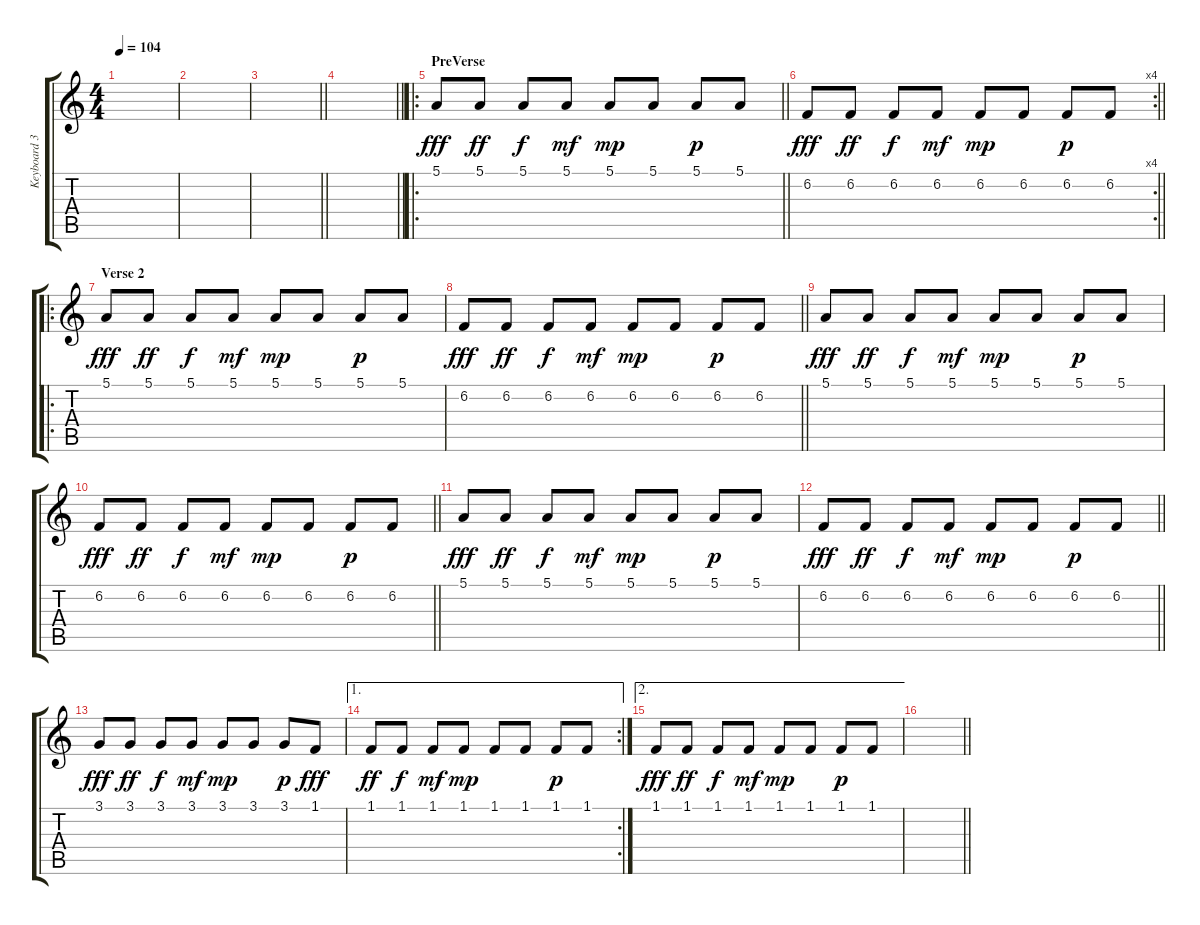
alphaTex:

\track ("Keyboard 3" "Keyboard 3") {instrument musicbox}
\staff {score tabs}
\tuning (E4 B3 G3 D3 A2 E2) {hide}
\ts (4 4)
\tempo 104
\clef g2
\ks c
|
|
\barLineRight lightlight
|
\barLineRight lightlight
|
\ro
\section ("" "PreVerse")
\barLineRight lightlight
5.1.8{dy fff} 5.1.8{dy ff} 5.1.8{dy f} 5.1.8{dy mf} 5.1.8{dy mp} 5.1.8 5.1.8{dy p} 5.1.8 |
\rc 4
\barLineRight lightlight
6.2.8{dy fff} 6.2.8{dy ff} 6.2.8{dy f} 6.2.8{dy mf} 6.2.8{dy mp} 6.2.8 6.2.8{dy p} 6.2.8 |
\ro
\section ("" "Verse 2")
5.1.8{dy fff} 5.1.8{dy ff} 5.1.8{dy f} 5.1.8{dy mf} 5.1.8{dy mp} 5.1.8 5.1.8{dy p} 5.1.8 |
\barLineRight lightlight
6.2.8{dy fff} 6.2.8{dy ff} 6.2.8{dy f} 6.2.8{dy mf} 6.2.8{dy mp} 6.2.8 6.2.8{dy p} 6.2.8 |
5.1.8{dy fff} 5.1.8{dy ff} 5.1.8{dy f} 5.1.8{dy mf} 5.1.8{dy mp} 5.1.8 5.1.8{dy p} 5.1.8 |
\barLineRight lightlight
6.2.8{dy fff} 6.2.8{dy ff} 6.2.8{dy f} 6.2.8{dy mf} 6.2.8{dy mp} 6.2.8 6.2.8{dy p} 6.2.8 |
5.1.8{dy fff} 5.1.8{dy ff} 5.1.8{dy f} 5.1.8{dy mf} 5.1.8{dy mp} 5.1.8 5.1.8{dy p} 5.1.8 |
\barLineRight lightlight
6.2.8{dy fff} 6.2.8{dy ff} 6.2.8{dy f} 6.2.8{dy mf} 6.2.8{dy mp} 6.2.8 6.2.8{dy p} 6.2.8 |
3.1.8{dy fff} 3.1.8{dy ff} 3.1.8{dy f} 3.1.8{dy mf} 3.1.8{dy mp} 3.1.8 3.1.8{dy p} 1.1.8{dy fff} |
\ae 1
\rc 2
1.1.8{dy ff} 1.1.8{dy f} 1.1.8{dy mf} 1.1.8{dy mp} 1.1.8 1.1.8 1.1.8{dy p} 1.1.8 |
\ae 2
1.1.8{dy fff} 1.1.8{dy ff} 1.1.8{dy f} 1.1.8{dy mf} 1.1.8{dy mp} 1.1.8 1.1.8{dy p} 1.1.8 |
\barLineRight lightlight
